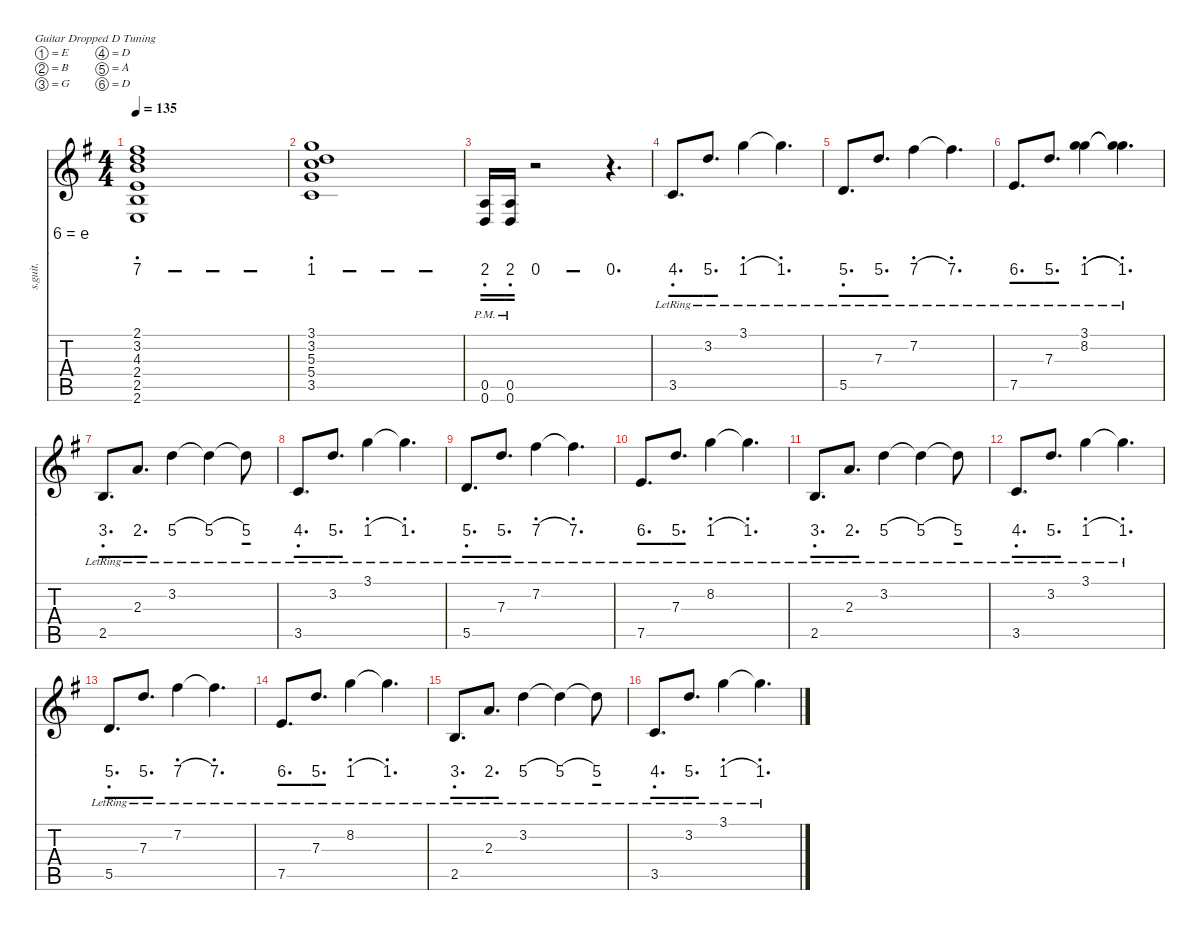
\defaultSystemsLayout 4
\hideDynamics
\bracketExtendMode nobrackets
\track ("Lead" "s.guit.") {instrument acousticguitarsteel}
\staff {score tabs numbered}
\tuning (E4 B3 G3 D3 A2 D2)
\ts (4 4)
\tempo 135
\clef g2
\ks eminor
(2.1{acc #} 3.2{acc forcenatural} 4.3{acc forcenatural} 2.4{acc forcenatural} 2.5{acc forcenatural} 2.6{acc forcenatural}).1{dy mf beam Up} |
(3.1{acc forcenatural} 3.2{acc forcenatural} 5.3{acc forcenatural} 5.4{acc forcenatural} 3.5{acc forcenatural}).1{beam Up} |
(0.5{acc forcenatural} 0.6{pm acc forcenatural}).16{beam Up} (0.5{pm acc forcenatural} 0.6{pm acc forcenatural}).16{beam Up} r.2{beam Down} r.4{d beam Down} |
3.5{lr acc forcenatural}.8{d beam Up} 3.2{lr acc forcenatural}.8{d dy f beam Up} 3.1{lr acc forcenatural}.4{dy mf beam Down} 3.1{lr t acc forcenatural}.4{d beam Down} |
5.5{lr acc forcenatural}.8{d beam Up} 7.3{lr acc forcenatural}.8{d beam Up} 7.2{lr acc #}.4{dy f beam Down} 7.2{lr t acc #}.4{d dy mf beam Down} |
7.5{lr acc forcenatural}.8{d beam Up} 7.3{lr acc forcenatural}.8{d beam Up} (3.1{lr acc forcenatural} 8.2{lr acc forcenatural}).4{beam Down} (3.1{lr t acc forcenatural} 8.2{lr t acc forcenatural}).4{d beam Down} |
2.5{lr acc forcenatural}.8{d dy f beam Up} 2.3{lr acc forcenatural}.8{d dy mf beam Up} 3.2{lr acc forcenatural}.4{beam Down} 3.2{lr t acc forcenatural}.4{beam Down} 3.2{lr t acc forcenatural}.8{beam Down} |
3.5{lr acc forcenatural}.8{d beam Up} 3.2{lr acc forcenatural}.8{d dy f beam Up} 3.1{lr acc forcenatural}.4{dy mf beam Down} 3.1{lr t acc forcenatural}.4{d beam Down} |
5.5{lr acc forcenatural}.8{d beam Up} 7.3{lr acc forcenatural}.8{d beam Up} 7.2{lr acc #}.4{dy f beam Down} 7.2{lr t acc #}.4{d dy mf beam Down} |
7.5{lr acc forcenatural}.8{d beam Up} 7.3{lr acc forcenatural}.8{d beam Up} 8.2{lr acc forcenatural}.4{beam Down} 8.2{lr t acc forcenatural}.4{d beam Down} |
2.5{lr acc forcenatural}.8{d dy f beam Up} 2.3{lr acc forcenatural}.8{d dy mf beam Up} 3.2{lr acc forcenatural}.4{beam Down} 3.2{lr t acc forcenatural}.4{beam Down} 3.2{lr t acc forcenatural}.8{beam Down} |
3.5{lr acc forcenatural}.8{d beam Up} 3.2{lr acc forcenatural}.8{d dy f beam Up} 3.1{lr acc forcenatural}.4{dy mf beam Down} 3.1{lr t acc forcenatural}.4{d beam Down} |
5.5{lr acc forcenatural}.8{d beam Up} 7.3{lr acc forcenatural}.8{d beam Up} 7.2{lr acc #}.4{dy f beam Down} 7.2{lr t acc #}.4{d dy mf beam Down} |
7.5{lr acc forcenatural}.8{d beam Up} 7.3{lr acc forcenatural}.8{d beam Up} 8.2{lr acc forcenatural}.4{beam Down} 8.2{lr t acc forcenatural}.4{d beam Down} |
2.5{lr acc forcenatural}.8{d dy f beam Up} 2.3{lr acc forcenatural}.8{d dy mf beam Up} 3.2{lr acc forcenatural}.4{beam Down} 3.2{lr t acc forcenatural}.4{beam Down} 3.2{lr t acc forcenatural}.8{beam Down} |
3.5{lr acc forcenatural}.8{d beam Up} 3.2{lr acc forcenatural}.8{d dy f beam Up} 3.1{lr acc forcenatural}.4{dy mf beam Down} 3.1{lr t acc forcenatural}.4{d beam Down}
